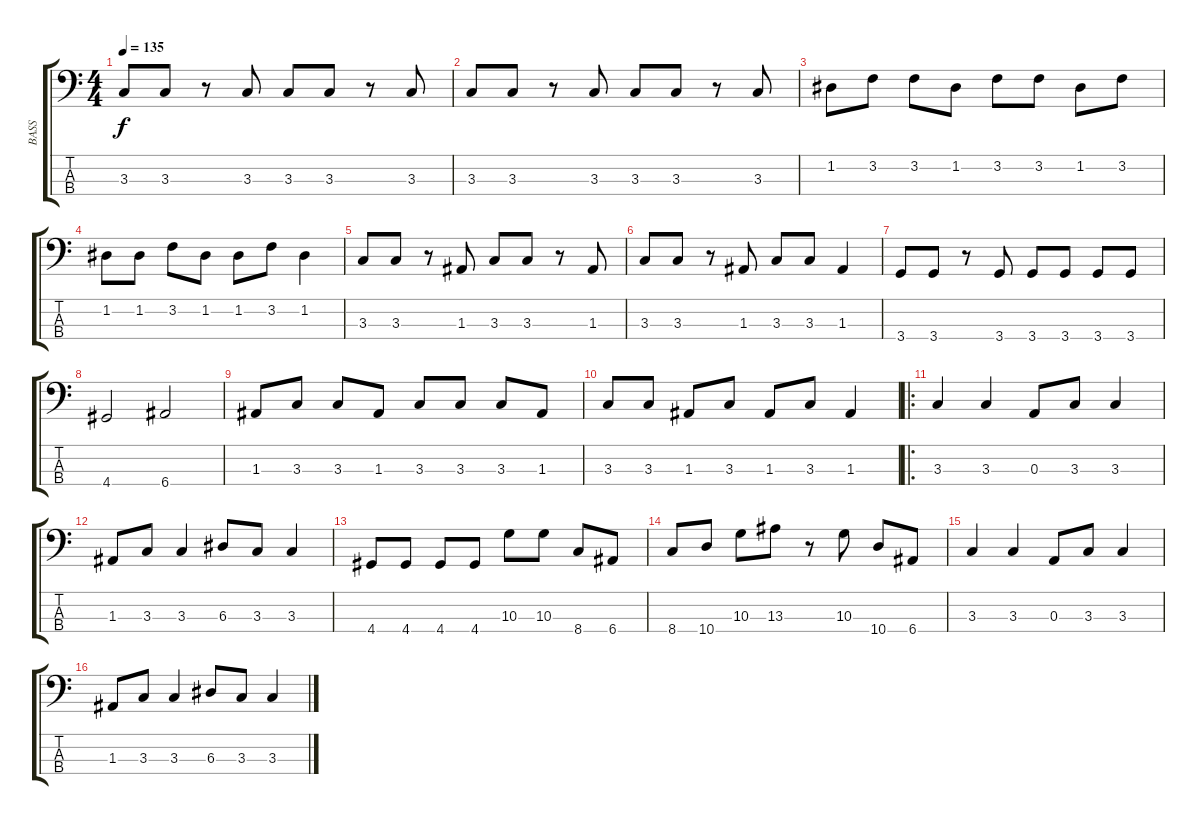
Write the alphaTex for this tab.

\track ("BASS" "BASS") {instrument electricbassfinger}
\staff {score tabs}
\tuning (G2 D2 A1 E1) {hide}
\ts (4 4)
\tempo 135
\clef f4
\ks c
3.3.8{dy f} 3.3.8 r.8 3.3.8 3.3.8 3.3.8 r.8 3.3.8 |
3.3.8 3.3.8 r.8 3.3.8 3.3.8 3.3.8 r.8 3.3.8 |
1.2.8 3.2.8 3.2.8 1.2.8 3.2.8 3.2.8 1.2.8 3.2.8 |
1.2.8 1.2.8 3.2.8 1.2.8 1.2.8 3.2.8 1.2.4 |
3.3.8 3.3.8 r.8 1.3.8 3.3.8 3.3.8 r.8 1.3.8 |
3.3.8 3.3.8 r.8 1.3.8 3.3.8 3.3.8 1.3.4 |
3.4.8 3.4.8 r.8 3.4.8 3.4.8 3.4.8 3.4.8 3.4.8 |
4.4.2 6.4.2 |
1.3.8 3.3.8 3.3.8 1.3.8 3.3.8 3.3.8 3.3.8 1.3.8 |
3.3.8 3.3.8 1.3.8 3.3.8 1.3.8 3.3.8 1.3.4 |
\ro
3.3.4 3.3.4 0.3.8 3.3.8 3.3.4 |
1.3.8 3.3.8 3.3.4 6.3.8 3.3.8 3.3.4 |
4.4.8 4.4.8 4.4.8 4.4.8 10.3.8 10.3.8 8.4.8 6.4.8 |
8.4.8 10.4.8 10.3.8 13.3.8 r.8 10.3.8 10.4.8 6.4.8 |
3.3.4 3.3.4 0.3.8 3.3.8 3.3.4 |
1.3.8 3.3.8 3.3.4 6.3.8 3.3.8 3.3.4
